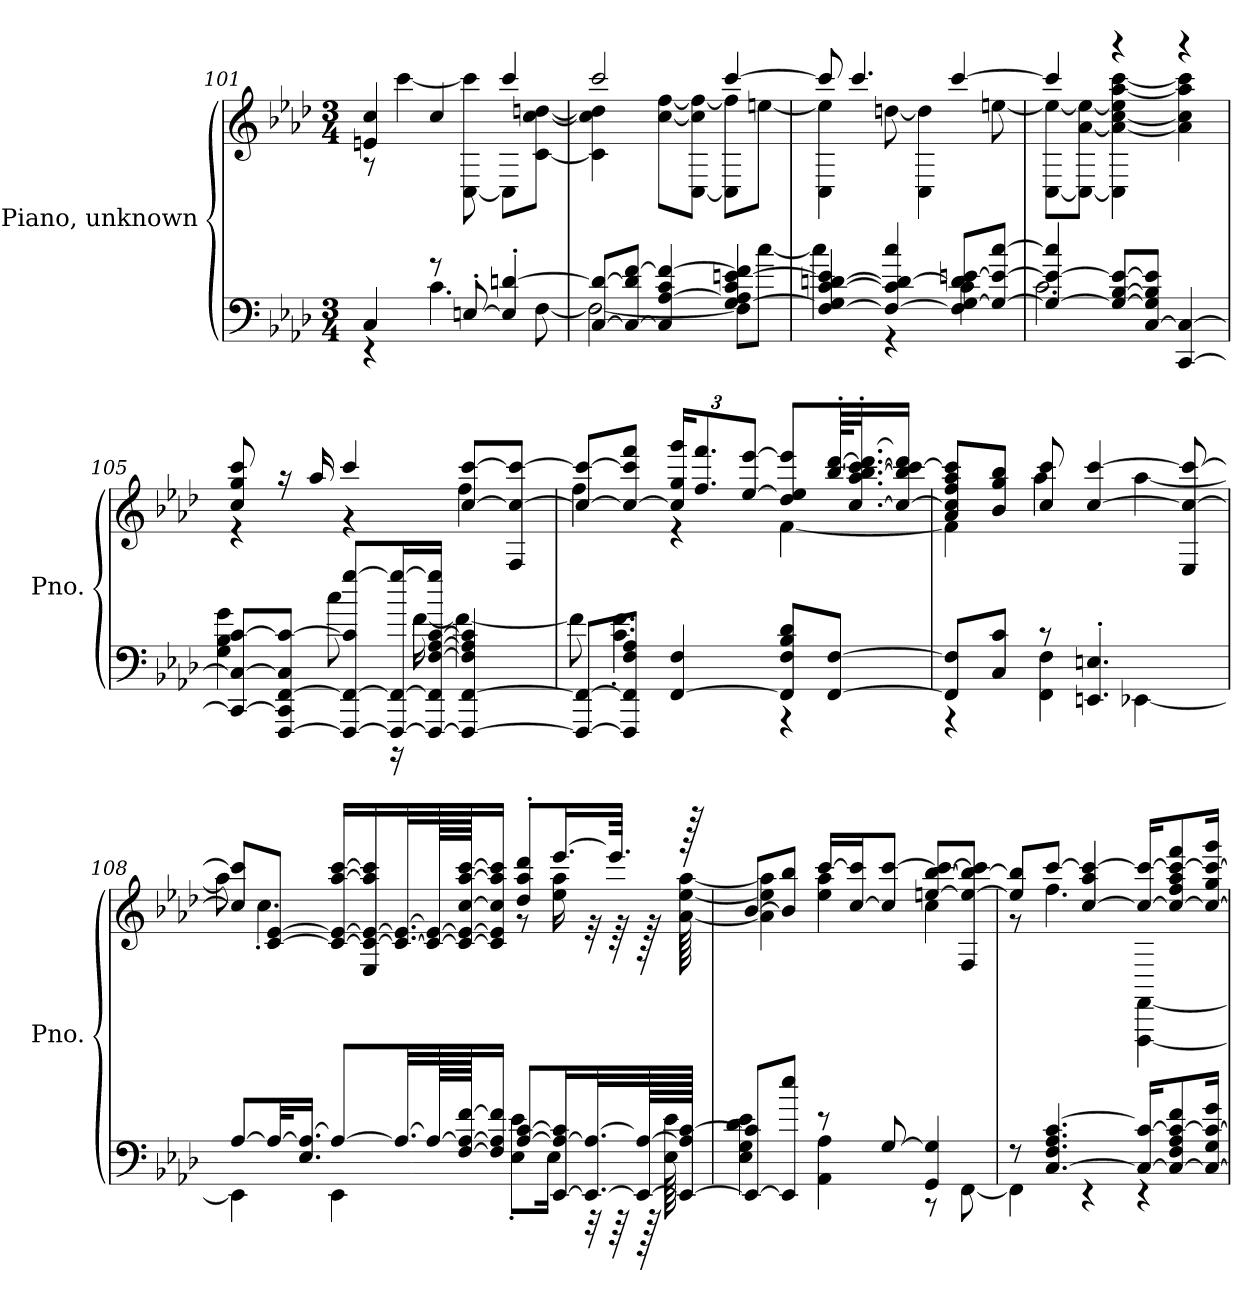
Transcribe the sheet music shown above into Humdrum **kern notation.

**kern	**kern
*part1	*part1
*staff2	*staff1
*I"Piano, unknown	*
*I'Pno.	*
!!LO:LB:g=z
*clefF4	*clefG2
*k[b-e-a-d-]	*k[b-e-a-d-]
*M3/4	*M3/4
=101	=101
*^	*^
4C/	4r	4en/ 4cc/	8r
.	.	.	[4ccc\
8r	4.c\	4cc/	.
[8En'/	.	.	[8C\ 8ccc\]
4E/]' [4dn/'	.	4ccc/	8C\L]
.	[8F\	.	[8c\ [8cc\ [8ddn\J
=102	=102	=102	=102
[8C/ 8d/_L	2F\_	2ccc/	4c\] 4cc\] 4dd\]
8C/_ 8d/] [8f/J	.	.	.
4C/] [4A-/ 4c/ 4f/_	.	.	[8cc\ [8ff\L
.	.	.	[8C\ 8cc\] 8ff\_J
[4G/ 4A-/] 4c/ [4en/ 4f/]	8F\L]	[4ccc/	8C\] 8ff\]L
.	[8cc\J	.	[8een\J
=103	=103	=103	=103
[4F/ 4G/] [4c/ [4dn/ 4e/]	4cc\]	8ccc/]	4C\ 4ee\]
.	.	4.ccc/	.
4F/_ 4c/] 4d/_ 4cc/	4r	.	[8ddn\
.	.	.	4C\ 4dd\]
8F/] [8G/ 8d/] [8en/L	4c\	[4ccc/	.
8G/_ 8e/_ [8cc/J	.	.	[8een\
=104	=104	=104	=104
4G/_ 4e/_ 4cc/]	2.c\	4ccc/]	[8C\ 8ee\_L
.	.	.	8C\_ [8a-\ 8ee\_J
8G/_ [8B-/ 8e/_L	.	4r	4C\] 4a-\_ [4cc\ 4ee\] [4aa-\ [4ccc\
[8C/ 8G/] 8B-/] 8e/]J	.	.	.
[4CC/ 4C/_	.	4r	4a-\] 4cc\] 4aa-\] 4ccc\]
!!LO:PB:g=z	!!
=105	=105	=105	=105
8CC/_ 8C/_ [8c/L	4G\ 4B-\ 4g\	8cc/ 8gg/ 8ccc/	4r
[8FFF/ 8CC/] [8FF/ 8C/] 8c/_J	.	16r	.
.	.	16aa-/	.
8FFF/_ 8FF/_ 8c/] [8gg/L	8cc\	4ccc/	4r
16FFF/_ 16FF/_ 16gg/_L	16r	.	.
16FFF/_ 16FF/] [16F/ [16A-/ [16c/ 16gg/]JJ	[16f\	.	.
4FFF/_ [4FF/ 4F/] 4A-/] 4c/]	4f\_	[8cc/ [8ccc/L	4ff\
.	.	8F/ 8cc/_ 8ccc/_J	.
=106	=106	=106	=106
8FFF/_ 8FF/_L	8f\]	8cc/_ 8ccc/_L	4ff\
8FFF/] 8FF/] 8F/ 8A-/J	4.c\' 4.f\'	8cc/_ 8ccc/] 8fff/J	.
*	*	*Xbrackettup	*
[4FF/ 4F/	.	24cc/] 24gg/ 24ggg/KL	4r
.	.	12.ff/ 12.fff/	.
.	.	[12ee-/ [12eee-/J	.
8FF/] 8F/ 8B-/ 8d-/L	4r	8dd-/ 8ee-/] 8eee-/]L	[4f\
[8FF/ [8F/J	.	[64bb-/' [64ddd-/'KLL	.
.	.	[32.cc/' 32.aa-/' 32.bb-/_' [32.ccc/' 32.ddd-/_'J	.
.	.	16cc/_ 16bb-/] 16ccc/_ 16ddd-/]JJ	.
=107	=107	=107	=107
8FF/] 8F/]L	4r	8a-/ 8cc/] 8ff/ 8aa-/ 8ccc/]L	4f\]
8C/ 8c/J	.	8b-/ 8gg/ 8bb-/J	.
8r	4FF\ 4F\	8cc/ 8ccc/	4aa-\
4.EEn/' 4.En/'	.	[4cc/ [4ccc/	.
.	[4EE-X\	.	[4aa-\
.	.	8E-/ 8cc/_ 8ccc/_	.
!!LO:LB:g=z	!!
=108	=108	=108	=108
[8A-/L	4EE-\]	8cc/] 8ccc/]L	8aa-\]
32A-/KL_	.	[8c/ [8e-/J	4.cc'\
16.E-/ 16.A-/_JJ	.	.	.
8A-/L_	4EE-\	16c/_ 16e-/_ [16aa-/ [16ccc/LL	.
.	.	16E-/ 16c/_ 16e-/_ 16aa-/] 16ccc/]	.
32.A-/LL_	.	32.c/_ 32.e-/_L	.
128A-/LL_	.	128c/_ 128e-/_LL	.
[128F/ 128A-/_ [128f/JJJ	.	128c/_ 128e-/_ [128cc/ [128aa-/ [128ccc/JJJ	.
16F/] 16A-/] 16f/]JJ	.	16c/] 16e-/] 16cc/] 16aa-/] 16ccc/]JJ	.
[8A-/ [8c/L	8E-\' 8e-\'L	8dd-/' 8aa-/' 8ddd-/'L	8r
[16EE-/ 16A-/_ 16c/]L	16E-\Jk	[16.eee-/L	16ee-\ 16aa-\
32.EE-/_ 32.A-/_L	32r	.	32r
.	64r	64.eee-/JJkk]	64r
128EE-/_ 128A-/_LL	128r	.	128r
128EE-/_ 128A-/] [128c/JJJJJ	128E-\ 128e-\	128r	[128a-\ [128ee-\ [128aa-\
=109	=109	=109	=109
8EE-/_ 8c/]L	4E-\ 4G\ 4d-\ 4e-\	[8b-/L	4a-\] 4ee-\] 4aa-\]
8EE-/] 8ee-/J	.	8b-/] 8bb-/J	.
8r	4AA-\ 4A-\	[16ccc/LL	4ee-\ 4aa-\
.	.	[16cc/ 16ccc/]J	.
[8G/	.	8cc/] [8ccc/J	.
4GG/ 4G/]	8r	[8een/ [8bb-/ 8ccc/_L	4cc\
.	[8FF\	8F/ 8ee/_ 8bb-/_ 8ccc/]J	.
!!LO:LB:g=z	!!
=110	=110	=110	=110
8r	4FF\]	8ee/] 8bb-/]L	8r
[4.C/ 4.F/ 4.A-/ [4.c/	.	[8ccc/J	4.ff\
.	4r	[4cc/ 4aa-/ 4ccc/_	.
16C/_ 16c/_KL	4r	16cc/_ 16ccc/_KL	[4FFF\ [4FF\
8C/_ 8F/ 8A-/ 8c/_ 8f/	.	8cc/_ 8ff/ 8aa-/ 8ccc/_ 8fff/	.
16C/_ 16G/ 16c/_ 16g/Jk	.	16cc/_ 16gg/ 16ccc/_ 16ggg/Jk	.
*v	*v	*	*
*	*v	*v
=	=
*-	*-
